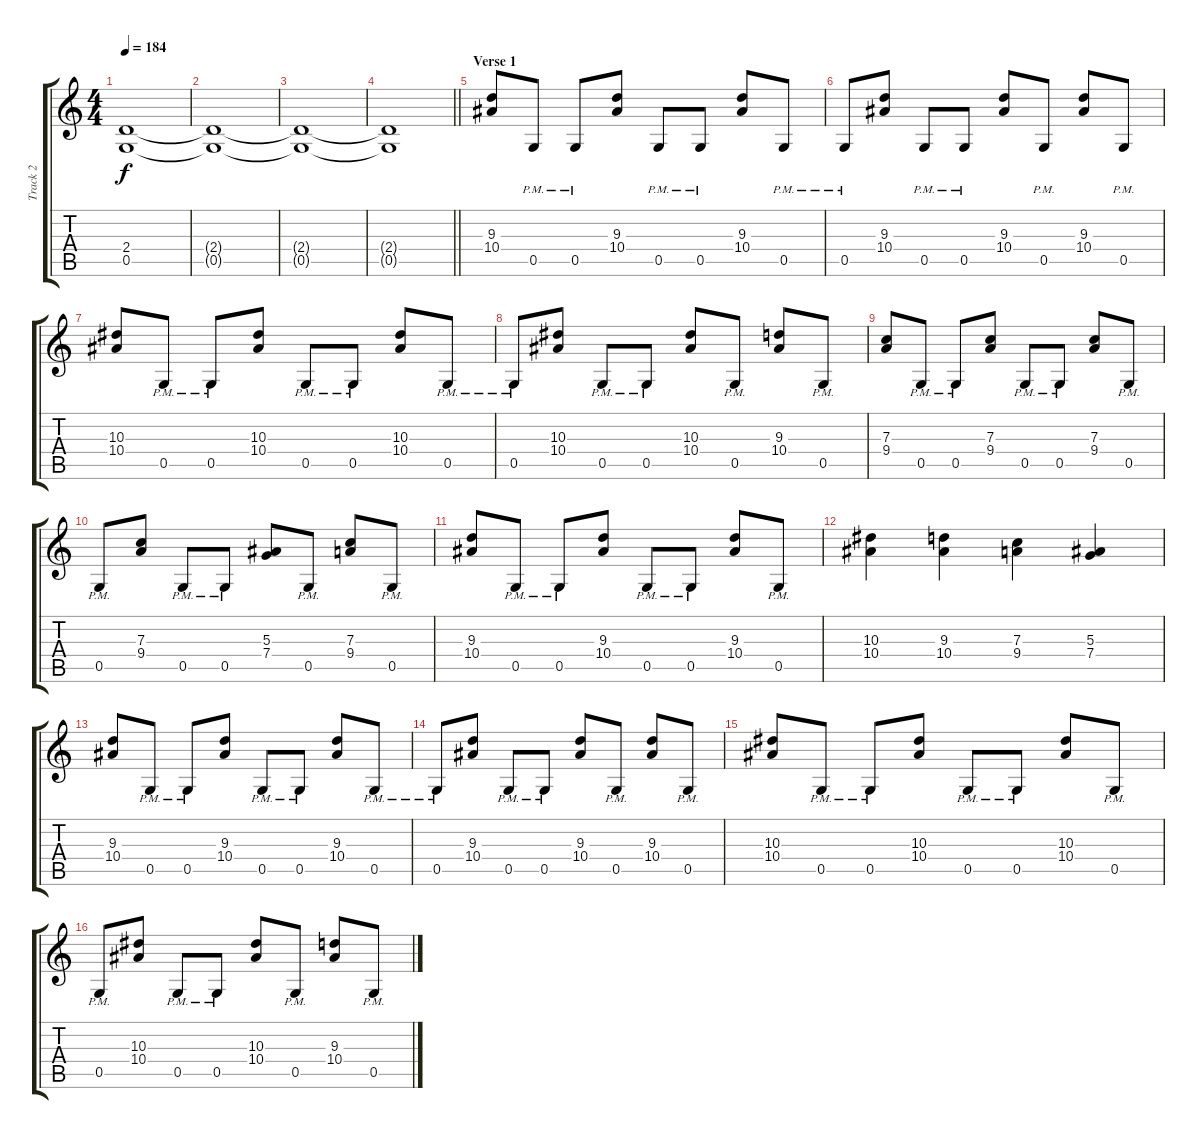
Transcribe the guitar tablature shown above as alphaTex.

\track ("Track 2" "Track 2") {instrument distortionguitar}
\staff {score tabs}
\tuning (D4 A3 F3 C3 G2 D2) {hide}
\ts (4 4)
\tempo 184
\clef g2
\ks c
(2.4{t} 0.5{t}).1{dy f} |
(2.4{t} 0.5{t}).1{volume 9} |
(2.4{t} 0.5{t}).1 |
\barLineRight lightlight
(2.4{t} 0.5{t}).1 |
\section ("" "Verse 1")
(9.3 10.4).8{volume 13} 0.5{pm}.8 0.5{pm}.8 (9.3 10.4).8 0.5{pm}.8 0.5{pm}.8 (9.3 10.4).8 0.5{pm}.8 |
0.5{pm}.8 (9.3 10.4).8 0.5{pm}.8 0.5{pm}.8 (9.3 10.4).8 0.5{pm}.8 (9.3 10.4).8 0.5{pm}.8 |
(10.3 10.4).8 0.5{pm}.8 0.5{pm}.8 (10.3 10.4).8 0.5{pm}.8 0.5{pm}.8 (10.3 10.4).8 0.5{pm}.8 |
0.5{pm}.8 (10.3 10.4).8 0.5{pm}.8 0.5{pm}.8 (10.3 10.4).8 0.5{pm}.8 (9.3 10.4).8 0.5{pm}.8 |
(7.3 9.4).8 0.5{pm}.8 0.5{pm}.8 (7.3 9.4).8 0.5{pm}.8 0.5{pm}.8 (7.3 9.4).8 0.5{pm}.8 |
0.5{pm}.8 (7.3 9.4).8 0.5{pm}.8 0.5{pm}.8 (5.3 7.4).8 0.5{pm}.8 (7.3 9.4).8 0.5{pm}.8 |
(9.3 10.4).8 0.5{pm}.8 0.5{pm}.8 (9.3 10.4).8 0.5{pm}.8 0.5{pm}.8 (9.3 10.4).8 0.5{pm}.8 |
(10.3 10.4).4 (9.3 10.4).4 (7.3 9.4).4 (5.3 7.4).4 |
(9.3 10.4).8 0.5{pm}.8 0.5{pm}.8 (9.3 10.4).8 0.5{pm}.8 0.5{pm}.8 (9.3 10.4).8 0.5{pm}.8 |
0.5{pm}.8 (9.3 10.4).8 0.5{pm}.8 0.5{pm}.8 (9.3 10.4).8 0.5{pm}.8 (9.3 10.4).8 0.5{pm}.8 |
(10.3 10.4).8 0.5{pm}.8 0.5{pm}.8 (10.3 10.4).8 0.5{pm}.8 0.5{pm}.8 (10.3 10.4).8 0.5{pm}.8 |
0.5{pm}.8 (10.3 10.4).8 0.5{pm}.8 0.5{pm}.8 (10.3 10.4).8 0.5{pm}.8 (9.3 10.4).8 0.5{pm}.8
